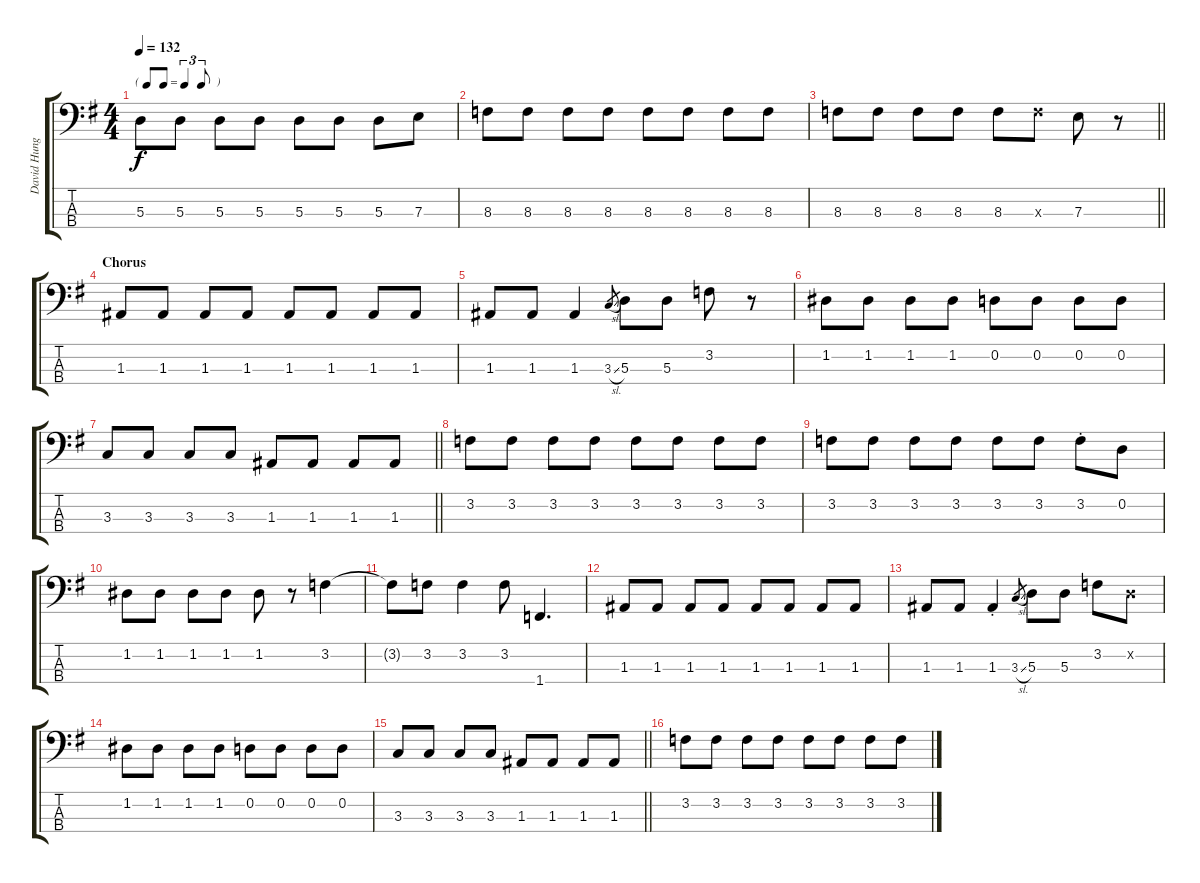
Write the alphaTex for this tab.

\track ("David Hungate - Bass" "David Hung") {instrument electricbassfinger}
\staff {score tabs}
\tuning (G2 D2 A1 E1) {hide}
\ts (4 4)
\tf triplet8th
\tempo 132
\clef f4
\ks g
5.3.8{dy f} 5.3.8 5.3.8 5.3.8 5.3.8 5.3.8 5.3.8 7.3.8 |
8.3.8 8.3.8 8.3.8 8.3.8 8.3.8 8.3.8 8.3.8 8.3.8 |
\barLineRight lightlight
8.3.8 8.3.8 8.3.8 8.3.8 8.3.8 8.3{x}.8 7.3.8 r.8 |
\section ("" "Chorus")
1.3.8 1.3.8 1.3.8 1.3.8 1.3.8 1.3.8 1.3.8 1.3.8 |
1.3.8 1.3.8 1.3.4 3.3{sl}.8{gr} 5.3.8 5.3.8 3.2.8 r.8 |
1.2.8 1.2.8 1.2.8 1.2.8 0.2.8 0.2.8 0.2.8 0.2.8 |
\barLineRight lightlight
3.3.8 3.3.8 3.3.8 3.3.8 1.3.8 1.3.8 1.3.8 1.3.8 |
3.2.8 3.2.8 3.2.8 3.2.8 3.2.8 3.2.8 3.2.8 3.2.8 |
3.2.8 3.2.8 3.2.8 3.2.8 3.2.8 3.2.8 3.2{st}.8 0.2.8 |
1.2.8 1.2.8 1.2.8 1.2.8 1.2.8 r.8 3.2.4 |
3.2{t}.8 3.2.8 3.2.4 3.2.8 1.4.4{d} |
1.3.8 1.3.8 1.3.8 1.3.8 1.3.8 1.3.8 1.3.8 1.3.8 |
1.3.8 1.3.8 1.3{st}.4 3.3{sl}.8{gr} 5.3.8 5.3.8 3.2.8 0.2{x}.8 |
1.2.8 1.2.8 1.2.8 1.2.8 0.2.8 0.2.8 0.2.8 0.2.8 |
\barLineRight lightlight
3.3.8 3.3.8 3.3.8 3.3.8 1.3.8 1.3.8 1.3.8 1.3.8 |
3.2.8 3.2.8 3.2.8 3.2.8 3.2.8 3.2.8 3.2.8 3.2.8
